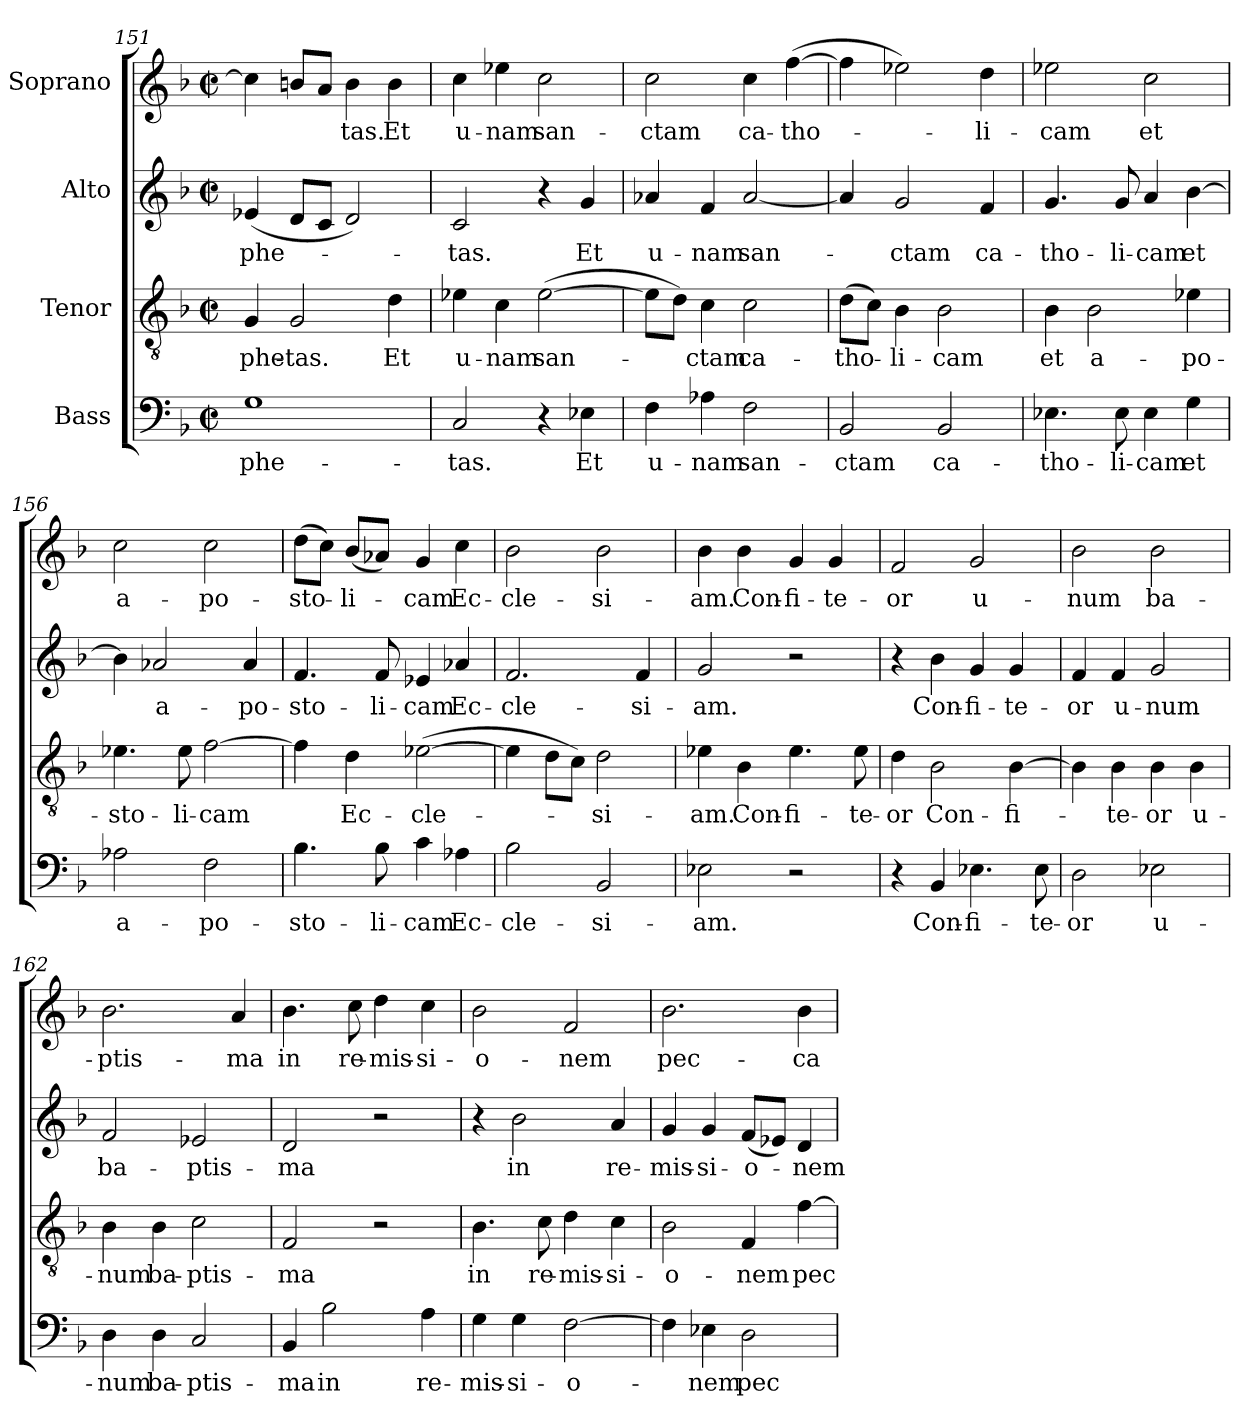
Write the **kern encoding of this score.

**kern	**text	**kern	**text	**kern	**text	**kern	**text
*part4	*part4	*part3	*part3	*part2	*part2	*part1	*part1
*staff4	*staff4	*staff3	*staff3	*staff2	*staff2	*staff1	*staff1
*I"Bass	*	*I"Tenor	*	*I"Alto	*	*I"Soprano	*
*clefF4	*	*clefGv2	*	*clefG2	*	*clefG2	*
*k[b-]	*	*k[b-]	*	*k[b-]	*	*k[b-]	*
*F:	*	*F:	*	*F:	*	*F:	*
*M2/2	*	*M2/2	*	*M2/2	*	*M2/2	*
*met(c|)	*	*met(c|)	*	*met(c|)	*	*met(c|)	*
=151	=151	=151	=151	=151	=151	=151	=151
1G	-phe-	4G/	-phe-	(4e-X/	-phe-	4cc\]	.
.	.	2G/	-tas.	8d/L	.	8bn/L	.
.	.	.	.	8c/J	.	8a/J	.
.	.	.	.	2d/)	.	4b\	-tas.
.	.	4d\	Et	.	.	4b\	Et
=152	=152	=152	=152	=152	=152	=152	=152
2C/	-tas.	4e-X\	u-	2c/	-tas.	4cc\	u-
.	.	4c\	-nam	.	.	4ee-X\	-nam
4r	.	([2e-\	san-	4r	.	2cc\	san-
4E-X\	Et	.	.	4g/	Et	.	.
!!LO:LB:g=z
=153	=153	=153	=153	=153	=153	=153	=153
4F\	u-	8e-\L]	.	4a-X/	u-	2cc\	-ctam
.	.	8d\J)	.	.	.	.	.
4A-X\	-nam	4c\	-ctam	4f/	-nam	.	.
2F\	san-	2c\	ca-	[2a-/	san-	4cc\	ca-
.	.	.	.	.	.	([4ff\	-tho-
=154	=154	=154	=154	=154	=154	=154	=154
2BB-/	-ctam	(8d\L	-tho-	4a-/]	.	4ff\]	.
.	.	8c\J)	.	.	.	.	.
.	.	4B-\	-li-	2g/	-ctam	2ee-X\)	.
2BB-/	ca-	2B-\	-cam	.	.	.	.
.	.	.	.	4f/	ca-	4dd\	-li-
=155	=155	=155	=155	=155	=155	=155	=155
4.E-X\	-tho-	4B-\	et	4.g/	-tho-	2ee-X\	-cam
.	.	2B-\	a-	.	.	.	.
8E-\	-li-	.	.	8g/	-li-	.	.
4E-\	-cam	.	.	4a/	-cam	2cc\	et
4G\	et	4e-X\	-po-	[4b-\	et	.	.
=156	=156	=156	=156	=156	=156	=156	=156
2A-X\	a-	4.e-X\	-sto-	4b-\]	.	2cc\	a-
.	.	.	.	2a-X/	a-	.	.
.	.	8e-\	-li-	.	.	.	.
2F\	-po-	[2f\	-cam	.	.	2cc\	-po-
.	.	.	.	4a-/	-po-	.	.
=157	=157	=157	=157	=157	=157	=157	=157
4.B-\	-sto-	4f\]	.	4.f/	-sto-	(8dd\L	-sto-
.	.	.	.	.	.	8cc\J)	.
.	.	4d\	Ec-	.	.	(8b-/L	-li-
8B-\	-li-	.	.	8f/	-li-	8a-X/J)	.
4c\	-cam	([2e-X\	-cle-	4e-X/	-cam	4g/	-cam
4A-X\	Ec-	.	.	4a-X/	Ec-	4cc\	Ec-
!!LO:PB:g=z
=158	=158	=158	=158	=158	=158	=158	=158
2B-\	-cle-	4e-\]	.	2.f/	-cle-	2b-\	-cle-
.	.	8d\L	.	.	.	.	.
.	.	8c\J)	.	.	.	.	.
2BB-/	-si-	2d\	-si-	.	.	2b-\	-si-
.	.	.	.	4f/	-si-	.	.
=159	=159	=159	=159	=159	=159	=159	=159
2E-X\	-am.	4e-X\	-am.	2g/	-am.	4b-\	-am.
.	.	4B-\	Con-	.	.	4b-\	Con-
2r	.	4.e-\	-fi-	2r	.	4g/	-fi-
.	.	.	.	.	.	4g/	-te-
.	.	8e-\	-te-	.	.	.	.
=160	=160	=160	=160	=160	=160	=160	=160
4r	.	4d\	-or	4r	.	2f/	-or
4BB-/	Con-	2B-\	Con-	4b-\	Con-	.	.
4.E-X\	-fi-	.	.	4g/	-fi-	2g/	u-
.	.	[4B-\	-fi-	4g/	-te-	.	.
8E-\	-te-	.	.	.	.	.	.
=161	=161	=161	=161	=161	=161	=161	=161
2D\	-or	4B-\]	.	4f/	-or	2b-\	-num
.	.	4B-\	-te-	4f/	u-	.	.
2E-X\	u-	4B-\	-or	2g/	-num	2b-\	ba-
.	.	4B-\	u-	.	.	.	.
=162	=162	=162	=162	=162	=162	=162	=162
4D\	-num	4B-\	-num	2f/	ba-	2.b-\	-ptis-
4D\	ba-	4B-\	ba-	.	.	.	.
2C/	-ptis-	2c\	-ptis-	2e-X/	-ptis-	.	.
.	.	.	.	.	.	4a/	-ma
!!LO:LB:g=z
=163	=163	=163	=163	=163	=163	=163	=163
4BB-/	-ma	2F/	-ma	2d/	-ma	4.b-\	in
2B-\	in	.	.	.	.	.	.
.	.	.	.	.	.	8cc\	re-
.	.	2r	.	2r	.	4dd\	-mis-
4A\	re-	.	.	.	.	4cc\	-si-
=164	=164	=164	=164	=164	=164	=164	=164
4G\	-mis-	4.B-\	in	4r	.	2b-\	-o-
4G\	-si-	.	.	2b-\	in	.	.
.	.	8c\	re-	.	.	.	.
[2F\	-o-	4d\	-mis-	.	.	2f/	-nem
.	.	4c\	-si-	4a/	re-	.	.
=165	=165	=165	=165	=165	=165	=165	=165
4F\]	.	2B-\	-o-	4g/	-mis-	2.b-\	pec-
4E-X\	-nem	.	.	4g/	-si-	.	.
2D\	pec-	4F/	-nem	(8f/L	-o-	.	.
.	.	.	.	8e-X/J)	.	.	.
.	.	[4f\	pec-	4d/	-nem	4b-\	-ca-
=	=	=	=	=	=	=	=
*-	*-	*-	*-	*-	*-	*-	*-
